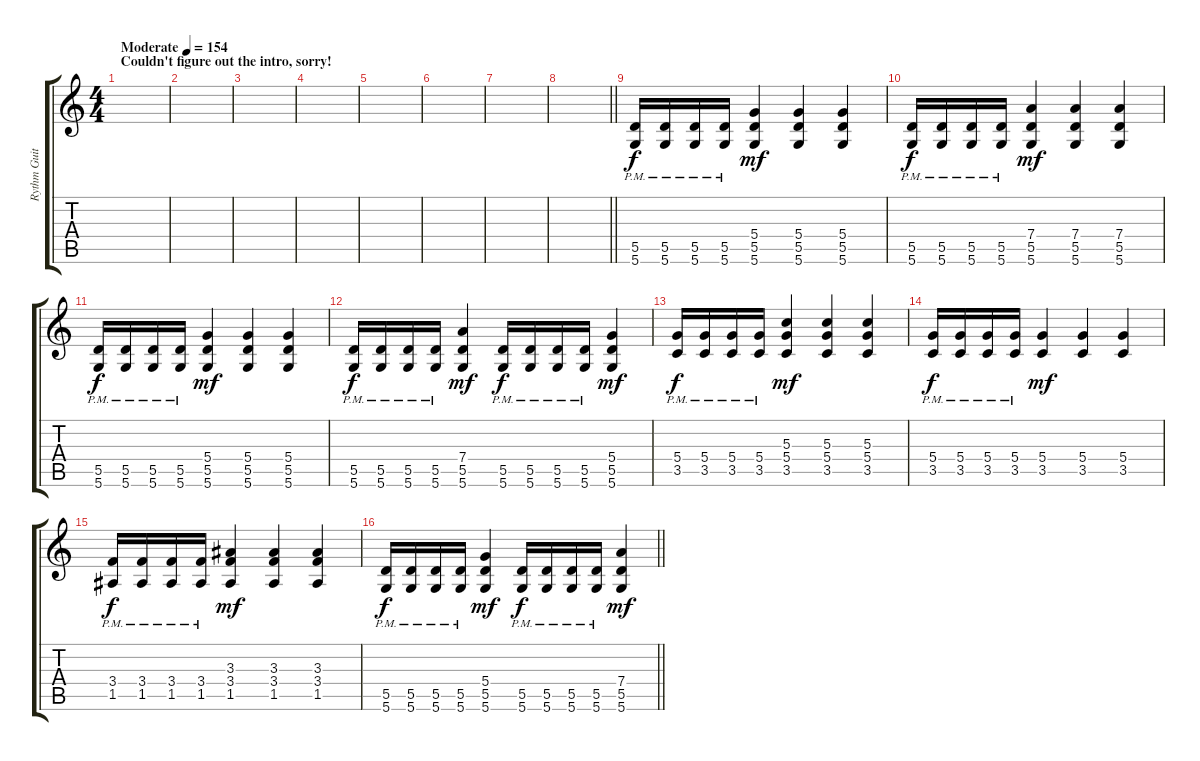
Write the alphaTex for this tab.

\track ("Rythm Guitar" "Rythm Guit") {instrument distortionguitar}
\staff {score tabs}
\tuning (E4 B3 G3 D3 A2 D2) {hide}
\ts (4 4)
\section ("" "Couldn't figure out the intro, sorry!")
\tempo (154 "Moderate")
\clef g2
\ks c
|
|
|
|
|
|
|
\barLineRight lightlight
|
\section ("" "")
(5.5{pm} 5.6{pm}).16 (5.5{pm} 5.6{pm}).16 (5.5{pm} 5.6{pm}).16 (5.5{pm} 5.6{pm}).16 (5.4 5.5 5.6).4{dy mf} (5.4 5.5 5.6).4 (5.4 5.5 5.6).4 |
(5.5{pm} 5.6{pm}).16{dy f} (5.5{pm} 5.6{pm}).16 (5.5{pm} 5.6{pm}).16 (5.5{pm} 5.6{pm}).16 (7.4 5.5 5.6).4{dy mf} (7.4 5.5 5.6).4 (7.4 5.5 5.6).4 |
(5.5{pm} 5.6{pm}).16{dy f} (5.5{pm} 5.6{pm}).16 (5.5{pm} 5.6{pm}).16 (5.5{pm} 5.6{pm}).16 (5.4 5.5 5.6).4{dy mf} (5.4 5.5 5.6).4 (5.4 5.5 5.6).4 |
(5.5{pm} 5.6{pm}).16{dy f} (5.5{pm} 5.6{pm}).16 (5.5{pm} 5.6{pm}).16 (5.5{pm} 5.6{pm}).16 (7.4 5.5 5.6).4{dy mf} (5.5{pm} 5.6{pm}).16{dy f} (5.5{pm} 5.6{pm}).16 (5.5{pm} 5.6{pm}).16 (5.5{pm} 5.6{pm}).16 (5.4 5.5 5.6).4{dy mf} |
(5.4{pm} 3.5{pm}).16{dy f} (5.4{pm} 3.5{pm}).16 (5.4{pm} 3.5{pm}).16 (5.4{pm} 3.5{pm}).16 (5.3 5.4 3.5).4{dy mf} (5.3 5.4 3.5).4 (5.3 5.4 3.5).4 |
(5.4{pm} 3.5{pm}).16{dy f} (5.4{pm} 3.5{pm}).16 (5.4{pm} 3.5{pm}).16 (5.4{pm} 3.5{pm}).16 (5.4 3.5).4{dy mf} (5.4 3.5).4 (5.4 3.5).4 |
(3.4{pm} 1.5{pm}).16{dy f} (3.4{pm} 1.5{pm}).16 (3.4{pm} 1.5{pm}).16 (3.4{pm} 1.5{pm}).16 (3.3 3.4 1.5).4{dy mf} (3.3 3.4 1.5).4 (3.3 3.4 1.5).4 |
\barLineRight lightlight
(5.5{pm} 5.6{pm}).16{dy f} (5.5{pm} 5.6{pm}).16 (5.5{pm} 5.6{pm}).16 (5.5{pm} 5.6{pm}).16 (5.4 5.5 5.6).4{dy mf} (5.5{pm} 5.6{pm}).16{dy f} (5.5{pm} 5.6{pm}).16 (5.5{pm} 5.6{pm}).16 (5.5{pm} 5.6{pm}).16 (7.4 5.5 5.6).4{dy mf}
